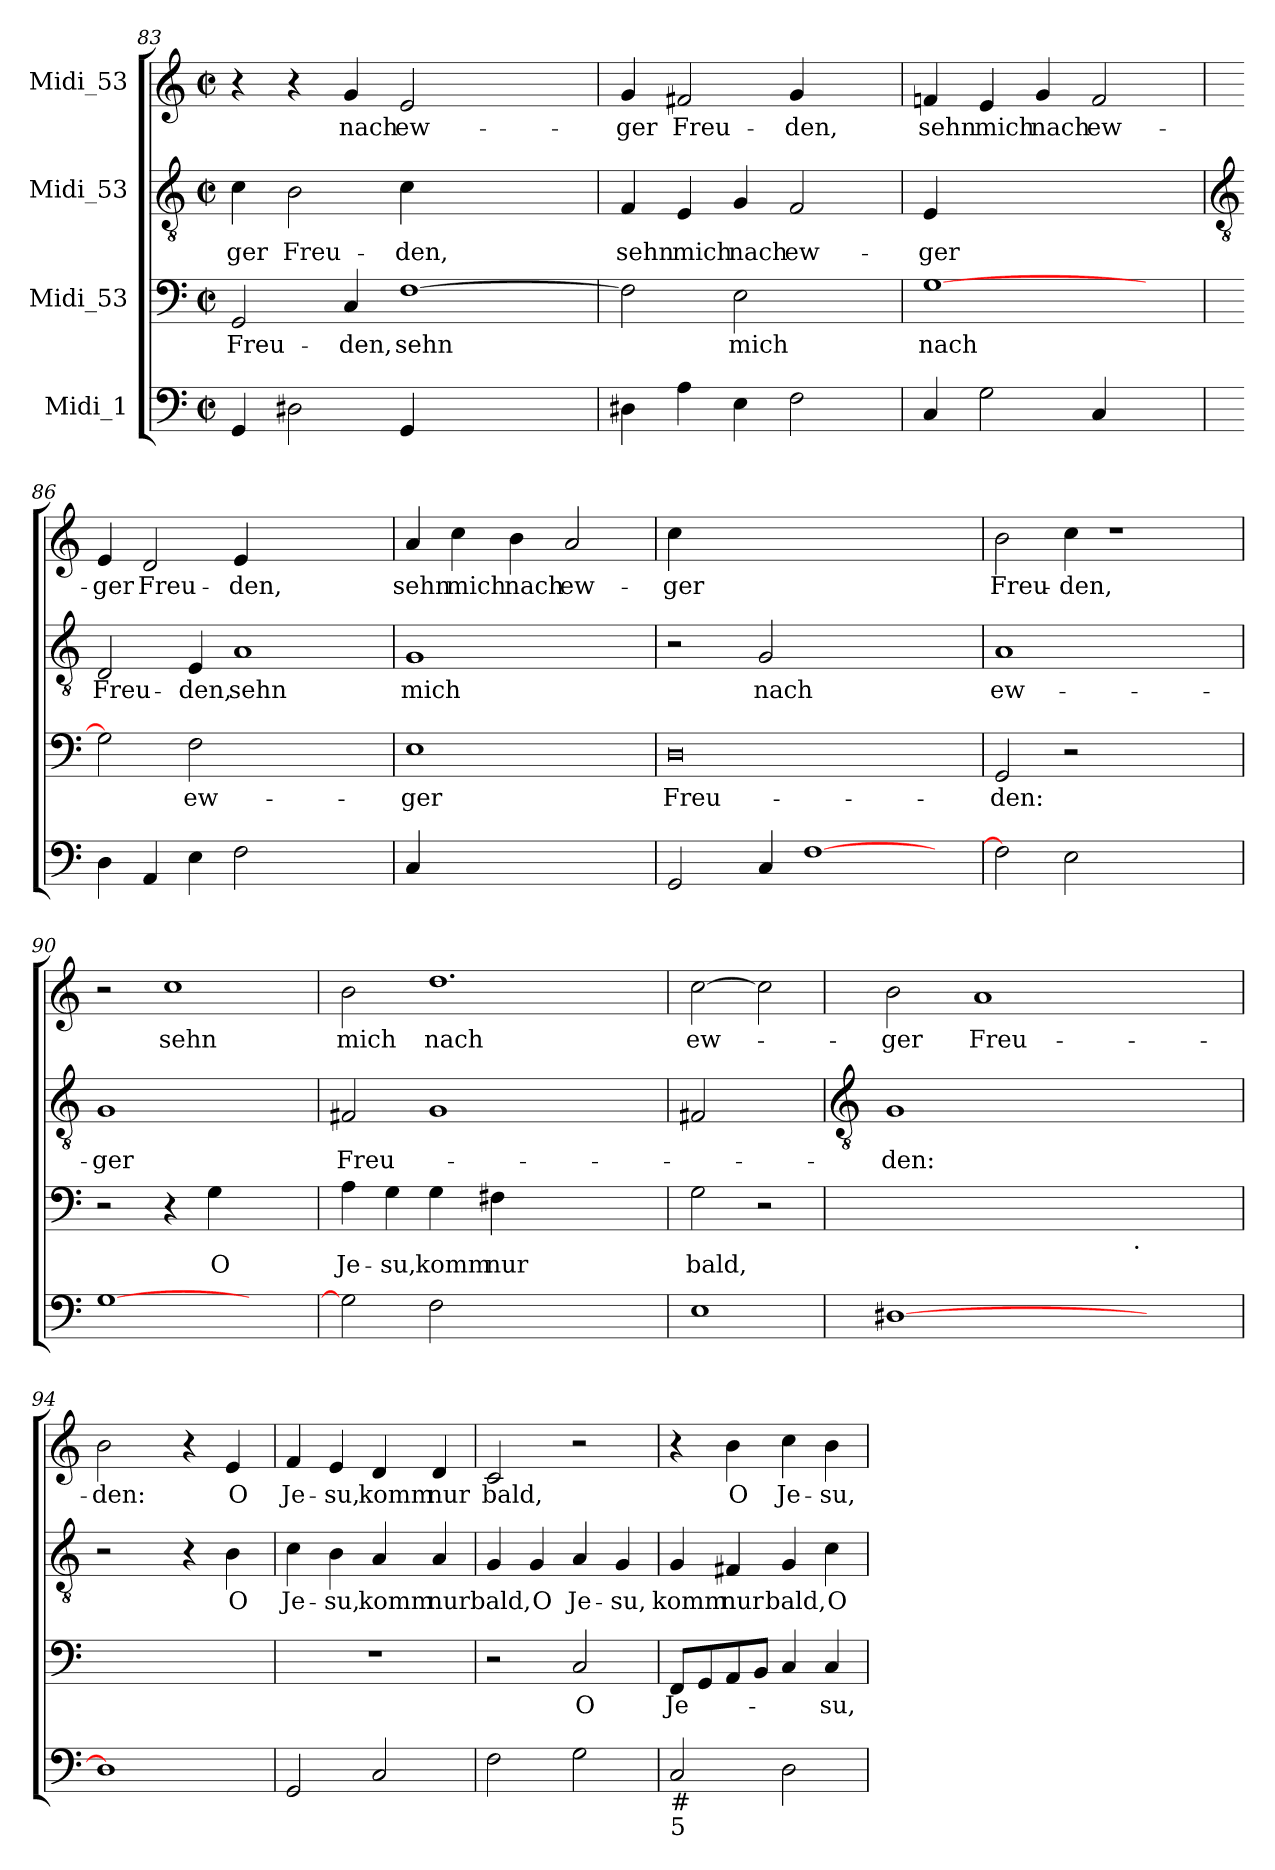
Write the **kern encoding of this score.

**kern	**kern	**text	**kern	**text	**kern	**text
*part4	*part3	*part3	*part2	*part2	*part1	*part1
*staff4	*staff3	*staff3	*staff2	*staff2	*staff1	*staff1
*I"Midi_1	*I"Midi_53	*	*I"Midi_53	*	*I"Midi_53	*
!!LO:LB:g=z
*clefF4	*clefF4	*	*clefGv2	*	*clefG2	*
*k[]	*k[]	*	*k[]	*	*k[]	*
*C:	*C:	*	*C:	*	*C:	*
*M2/2	*M2/2	*	*M2/2	*	*M2/2	*
*met(c|)	*met(c|)	*	*met(c|)	*	*met(c|)	*
=83	=83	=83	=83	=83	=83	=83
!	!	!LO:LY:b	!	!LO:LY:b	!	!
4GG/	2GG/	Freu-	4c\	-ger	4r	.
!	!	!	!	!LO:LY:b	!	!
2D#X\	.	.	2B\	Freu-	4r	.
!	!	!LO:LY:b	!	!	!	!LO:LY:b
.	4C/	-den,	.	.	4g/	nach
!	!	!LO:LY:b	!	!LO:LY:b	!	!LO:LY:b
4GG/	[1F	sehn	4c\	-den,	2e/	ew-
2.ryy	.	.	2.ryy	.	.	.
.	.	.	.	.	2ryy	.
=84	=84	=84	=84	=84	=84	=84
!	!	!	!	!LO:LY:b	!	!LO:LY:b
4D#X\	2F\]	.	4F/	sehn	4g/	-ger
!	!	!	!	!LO:LY:b	!	!LO:LY:b
4A\	.	.	4E/	mich	2f#X/	Freu-
!	!	!LO:LY:b	!	!LO:LY:b	!	!
4E\	2E\	mich	4G/	nach	.	.
!	!	!	!	!LO:LY:b	!	!LO:LY:b
2F\	.	.	2F/	ew-	4g/	-den,
.	4ryy	.	.	.	4ryy	.
=85	=85	=85	=85	=85	=85	=85
!	!	!LO:LY:b	!	!LO:LY:b	!	!LO:LY:b
4C/	[1G	nach	4E/	-ger	4fn/	sehn
!	!	!	!	!	!	!LO:LY:b
2G\	.	.	1ryy	.	4e/	mich
!	!	!	!	!	!	!LO:LY:b
.	.	.	.	.	4g/	nach
!	!	!	!	!	!	!LO:LY:b
4C/	.	.	.	.	2f/	ew-
4ryy	4ryy	.	.	.	.	.
!!LO:LB:g=z
=86	=86	=86	=86	=86	=86	=86
*	*	*	*clefGv2	*	*	*
!	!	!	!	!LO:LY:b	!	!LO:LY:b
4D\	2G\]	.	2D/	Freu-	4e/	-ger
!	!	!	!	!	!	!LO:LY:b
4AA/	.	.	.	.	2d/	Freu-
!	!	!LO:LY:b	!	!LO:LY:b	!	!
4E\	2F\	ew-	4E/	-den,	.	.
!	!	!	!	!LO:LY:b	!	!LO:LY:b
2F\	.	.	1A	sehn	4e/	-den,
.	2.ryy	.	.	.	2.ryy	.
2ryy	.	.	.	.	.	.
=87	=87	=87	=87	=87	=87	=87
!	!	!LO:LY:b	!	!LO:LY:b	!	!LO:LY:b
4C/	1E	-ger	1G	mich	4a/	sehn
!	!	!	!	!	!	!LO:LY:b
1ryy	.	.	.	.	4cc\	mich
!	!	!	!	!	!	!LO:LY:b
.	.	.	.	.	4b\	nach
!	!	!	!	!	!	!LO:LY:b
.	.	.	.	.	2a/	ew-
.	4ryy	.	4ryy	.	.	.
!!LO:LB:g=z
=88	=88	=88	=88	=88	=88	=88
!	!	!LO:LY:b	!	!	!	!LO:LY:b
2GG/	0D	Freu-	2r	.	4cc\	-ger
.	.	.	.	.	1..ryy	.
!	!	!	!	!LO:LY:b	!	!
4C/	.	.	2G/	nach	.	.
[1F	.	.	.	.	.	.
.	.	.	1ryy	.	.	.
4ryy	.	.	.	.	.	.
!!LO:LB:g=z
=89	=89	=89	=89	=89	=89	=89
!	!	!LO:LY:b	!	!LO:LY:b	!	!LO:LY:b
2F\]	2GG/	-den:	1A	ew-	2b\	Freu-
!	!	!	!	!	!	!LO:LY:b
2E\	2r	.	.	.	4cc\	-den,
.	.	.	.	.	1r	.
2.ryy	2.ryy	.	2.ryy	.	.	.
=90	=90	=90	=90	=90	=90	=90
!	!	!	!	!LO:LY:b	!	!
[1G	2r	.	1G	-ger	2r	.
!	!	!	!	!	!	!LO:LY:b
.	4r	.	.	.	1cc	sehn
!	!	!LO:LY:b	!	!	!	!
.	4G\	O	.	.	.	.
2ryy	2ryy	.	2ryy	.	.	.
=91	=91	=91	=91	=91	=91	=91
!	!	!LO:LY:b	!	!LO:LY:b	!	!LO:LY:b
2G\]	4A\	Je-	2F#X/	Freu-	2b\	mich
!	!	!LO:LY:b	!	!	!	!
.	4G\	-su,	.	.	.	.
!	!	!LO:LY:b	!	!	!	!LO:LY:b
2F\	4G\	komm	1G	.	1.dd	nach
!	!	!LO:LY:b	!	!	!	!
.	4F#X\	nur	.	.	.	.
1ryy	1ryy	.	.	.	.	.
.	.	.	2ryy	.	.	.
=92	=92	=92	=92	=92	=92	=92
!	!	!LO:LY:b	!	!	!	!LO:LY:b
1E	2G\	bald,	2F#X/	.	[2cc\	ew-
.	2r	.	2ryy	.	2cc\]	.
!!LO:LB:g=z
=93	=93	=93	=93	=93	=93	=93
*	*	*	*clefGv2	*	*	*
!	!	!	!	!LO:LY:b	!	!LO:LY:b
[1D#X	4ryy	.	1G	-den:	2b\	-ger
.	4ryy	.	.	.	.	.
!	!	!	!	!	!	!LO:LY:b
.	4ryy	.	.	.	1a	Freu-
.	64ryy	.	.	.	.	.
.	64ryy	.	.	.	.	.
.	64ryy	.	.	.	.	.
.	64ryy	.	.	.	.	.
.	64ryy	.	.	.	.	.
.	64ryy	.	.	.	.	.
.	64ryy	.	.	.	.	.
.	64ryy	.	.	.	.	.
.	64ryy	.	.	.	.	.
.	64ryy	.	.	.	.	.
.	64ryy	.	.	.	.	.
.	64ryy	.	.	.	.	.
.	64ryy	.	.	.	.	.
.	64ryy	.	.	.	.	.
!	!LO:TX:b:t=.	!	!	!	!	!
.	64ryy	.	.	.	.	.
.	4ryy	.	.	.	.	.
2ryy	.	.	2ryy	.	.	.
.	4ryy	.	.	.	.	.
.	64ryy	.	.	.	.	.
!!LO:LB:g=z
=94	=94	=94	=94	=94	=94	=94
!	!	!	!	!	!	!LO:LY:b
1D#]	4ryy	.	2r	.	2b\	-den:
.	4ryy	.	.	.	.	.
.	4ryy	.	4r	.	4r	.
!	!	!	!	!LO:LY:b	!	!LO:LY:b
.	64ryy	.	4B\	O	4e/	O
.	8...ryy	.	.	.	.	.
!!LO:LB:g=z
=95	=95	=95	=95	=95	=95	=95
!	!	!	!	!LO:LY:b	!	!LO:LY:b
2GG/	1r	.	4c\	Je-	4f/	Je-
!	!	!	!	!LO:LY:b	!	!LO:LY:b
.	.	.	4B\	-su,	4e/	-su,
!	!	!	!	!LO:LY:b	!	!LO:LY:b
2C/	.	.	4A/	komm	4d/	komm
!	!	!	!	!LO:LY:b	!	!LO:LY:b
.	.	.	4A/	nur	4d/	nur
=96	=96	=96	=96	=96	=96	=96
!	!	!	!	!LO:LY:b	!	!LO:LY:b
2F\	2r	.	4G/	bald,	2c/	bald,
!	!	!	!	!LO:LY:b	!	!
.	.	.	4G/	O	.	.
!	!	!LO:LY:b	!	!LO:LY:b	!	!
2G\	2C/	O	4A/	Je-	2r	.
!	!	!	!	!LO:LY:b	!	!
.	.	.	4G/	-su,	.	.
=97	=97	=97	=97	=97	=97	=97
!LO:TX:b:t=#	!	!	!	!	!	!
!LO:TX:b:t=5	!	!	!	!	!	!
!	!	!LO:LY:b	!	!LO:LY:b	!	!
2C/	8FF/L	Je-	4G/	komm	4r	.
.	8GG/	.	.	.	.	.
!	!	!	!	!LO:LY:b	!	!LO:LY:b
.	8AA/	.	4F#X/	nur	4b\	O
.	8BB/J	.	.	.	.	.
!	!	!	!	!LO:LY:b	!	!LO:LY:b
2D\	4C/	.	4G/	bald,	4cc\	Je-
!	!	!LO:LY:b	!	!LO:LY:b	!	!LO:LY:b
.	4C/	-su,	4c\	O	4b\	-su,
=	=	=	=	=	=	=
*-	*-	*-	*-	*-	*-	*-
